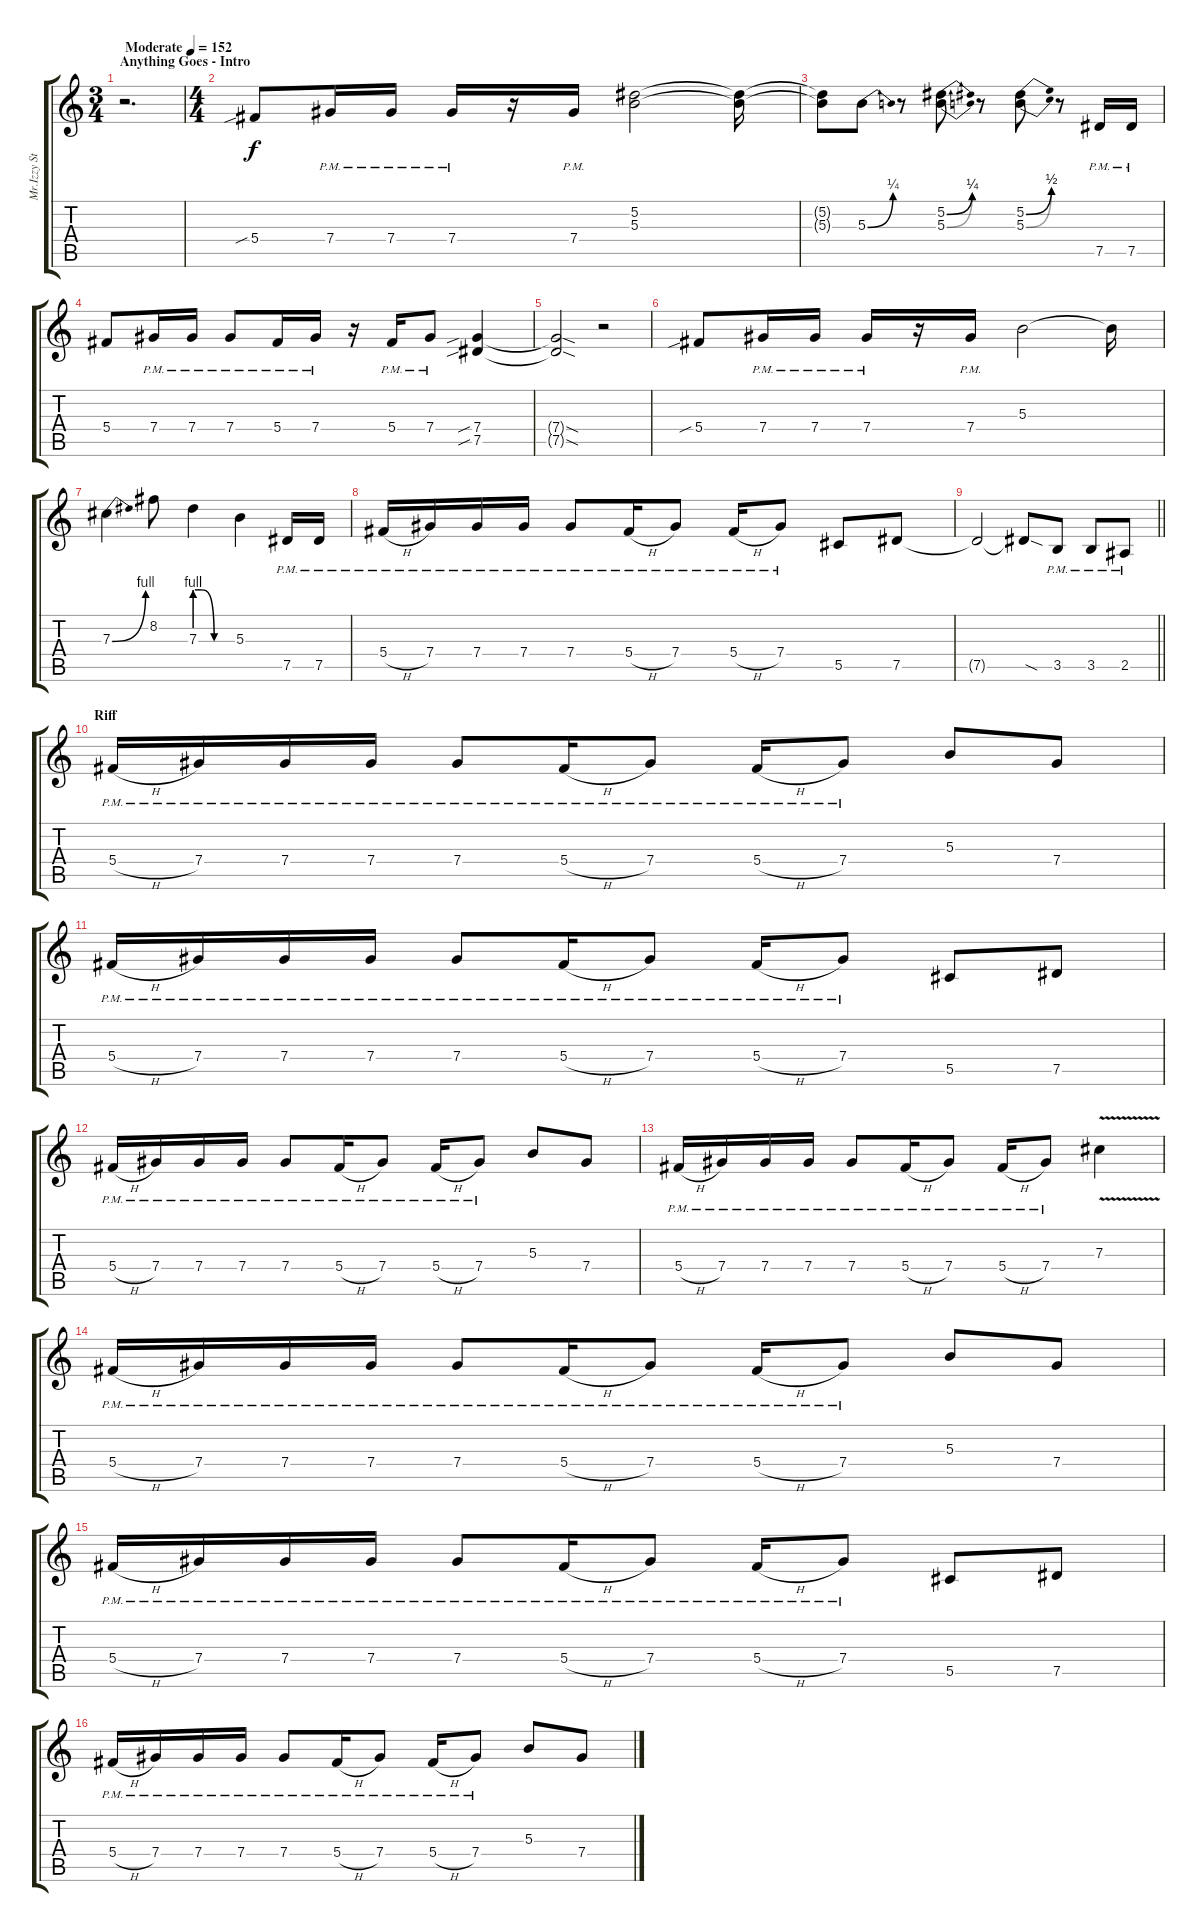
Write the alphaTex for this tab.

\track ("Mr.Izzy Stradlin" "Mr.Izzy St") {instrument overdrivenguitar}
\staff {score tabs}
\tuning (Eb4 Bb3 Gb3 Db3 Ab2 Eb2) {hide}
\ts (3 4)
\section ("" "Anything Goes - Intro")
\tempo (152 "Moderate")
\clef g2
\ks c
r.2{d dy f instrument overdrivenguitar} |
\ts (4 4)
5.4{sib}.8 7.4{pm}.16 7.4{pm}.16 7.4{pm}.16 r.16 7.4{pm}.16 (5.2 5.3).2 (5.2{t} 5.3{t}).16 |
(5.2{t} 5.3{t}).8 5.3{be (bend 0 0 60 1)}.8 r.8 (5.2{be (bend 0 0 60 1)} 5.3{be (bend 0 0 60 1)}).8 r.8 (5.2{be (bend 0 0 60 2)} 5.3{be (bend 0 0 60 2)}).8 r.8 7.5{pm}.16 7.5{pm}.16 |
5.4.8 7.4{pm}.16 7.4{pm}.16 7.4{pm}.8 5.4{pm}.16 7.4{pm}.16 r.16 5.4{pm}.16 7.4{pm}.8 (7.4{sib} 7.5{sib}).4 |
(7.4{sod t} 7.5{sod t}).2 r.2 |
5.4{sib}.8 7.4{pm}.16 7.4{pm}.16 7.4{pm}.16 r.16 7.4{pm}.16 5.3.2 5.3{t}.16 |
7.3{be (bend 0 0 60 4)}.4 8.2.8 7.3{be (custom 0 4 10 4 31 0 40 0 60 0)}.4 5.3.4 7.5{pm}.16 7.5{pm}.16 |
5.4{h pm}.16 7.4{pm}.16 7.4{pm}.16 7.4{pm}.16 7.4{pm}.8 5.4{h pm}.16 7.4{pm}.8 5.4{h pm}.16 7.4{pm}.8 5.5.8 7.5.8 |
\barLineRight lightlight
7.5{t}.2 7.5{sod t}.8 3.5{pm}.8 3.5{pm}.8 2.5{pm}.8 |
\section ("" "Riff")
5.4{h pm}.16 7.4{pm}.16 7.4{pm}.16 7.4{pm}.16 7.4{pm}.8 5.4{h pm}.16 7.4{pm}.8 5.4{h pm}.16 7.4{pm}.8 5.3.8 7.4.8 |
5.4{h pm}.16 7.4{pm}.16 7.4{pm}.16 7.4{pm}.16 7.4{pm}.8 5.4{h pm}.16 7.4{pm}.8 5.4{h pm}.16 7.4{pm}.8 5.5.8 7.5.8 |
5.4{h pm}.16 7.4{pm}.16 7.4{pm}.16 7.4{pm}.16 7.4{pm}.8 5.4{h pm}.16 7.4{pm}.8 5.4{h pm}.16 7.4{pm}.8 5.3.8 7.4.8 |
5.4{h pm}.16 7.4{pm}.16 7.4{pm}.16 7.4{pm}.16 7.4{pm}.8 5.4{h pm}.16 7.4{pm}.8 5.4{h pm}.16 7.4{pm}.8 7.3{v}.4 |
5.4{h pm}.16 7.4{pm}.16 7.4{pm}.16 7.4{pm}.16 7.4{pm}.8 5.4{h pm}.16 7.4{pm}.8 5.4{h pm}.16 7.4{pm}.8 5.3.8 7.4.8 |
5.4{h pm}.16 7.4{pm}.16 7.4{pm}.16 7.4{pm}.16 7.4{pm}.8 5.4{h pm}.16 7.4{pm}.8 5.4{h pm}.16 7.4{pm}.8 5.5.8 7.5.8 |
5.4{h pm}.16 7.4{pm}.16 7.4{pm}.16 7.4{pm}.16 7.4{pm}.8 5.4{h pm}.16 7.4{pm}.8 5.4{h pm}.16 7.4{pm}.8 5.3.8 7.4.8
